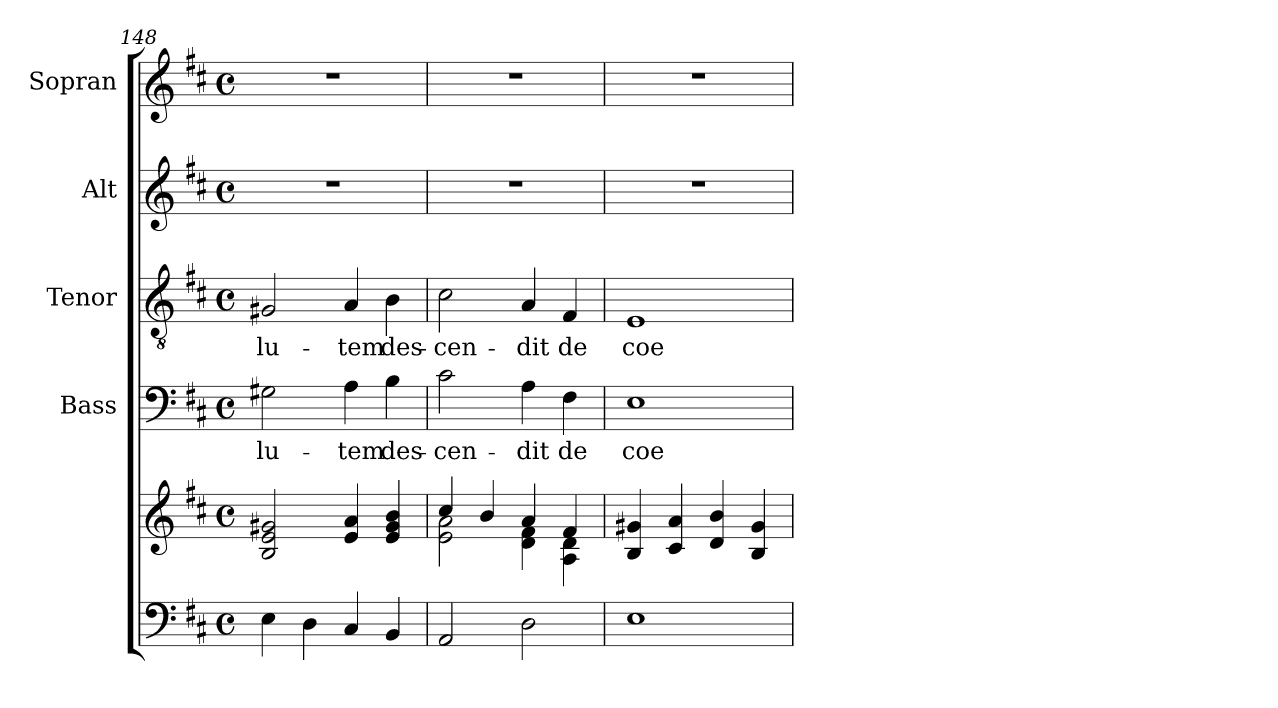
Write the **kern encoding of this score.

**kern	**kern	**kern	**text	**kern	**text	**kern	**kern
*part5	*part5	*part4	*part4	*part3	*part3	*part2	*part1
*staff6	*staff5	*staff4	*staff4	*staff3	*staff3	*staff2	*staff1
*	*	*I"Bass	*	*I"Tenor	*	*I"Alt	*I"Sopran
*	*	*I'B.	*	*I'T.	*	*I'A.	*I'S.
!!LO:LB:g=z
*clefF4	*clefG2	*clefF4	*	*clefGv2	*	*clefG2	*clefG2
*k[f#c#]	*k[f#c#]	*k[f#c#]	*	*k[f#c#]	*	*k[f#c#]	*k[f#c#]
*D:	*D:	*D:	*	*D:	*	*D:	*D:
*M4/4	*M4/4	*M4/4	*	*M4/4	*	*M4/4	*M4/4
*met(c)	*met(c)	*met(c)	*	*met(c)	*	*met(c)	*met(c)
=148	=148	=148	=148	=148	=148	=148	=148
!	!	!	!LO:LY:b	!	!LO:LY:b	!	!
4E\	2B/ 2e/ 2g#X/	2G#X\	-lu-	2G#X/	-lu-	1r	1r
4D\	.	.	.	.	.	.	.
!	!	!	!LO:LY:b	!	!LO:LY:b	!	!
4C#/	4e/ 4a/	4A\	-tem	4A/	-tem	.	.
!	!	!	!LO:LY:b	!	!LO:LY:b	!	!
4BB/	4e/ 4g#/ 4b/	4B\	des-	4B\	des-	.	.
=149	=149	=149	=149	=149	=149	=149	=149
*	*^	*	*	*	*	*	*
!	!	!	!	!LO:LY:b	!	!LO:LY:b	!	!
2AA/	4cc#/	2e\ 2a\	2c#\	-cen-	2c#\	-cen-	1r	1r
.	4b/	.	.	.	.	.	.	.
!	!	!	!	!LO:LY:b	!	!LO:LY:b	!	!
2D\	4a/	4d\ 4f#\	4A\	-dit	4A/	-dit	.	.
!	!	!	!	!LO:LY:b	!	!LO:LY:b	!	!
.	4f#/	4A\ 4d\	4F#\	de	4F#/	de	.	.
=150	=150	=150	=150	=150	=150	=150	=150	=150
!	!	!	!	!LO:LY:b	!	!LO:LY:b	!	!
*	*v	*v	*	*	*	*	*	*
1E	4B/ 4g#X/	1E	coe-	1E	coe-	1r	1r
.	4c#/ 4a/	.	.	.	.	.	.
.	4d/ 4b/	.	.	.	.	.	.
.	4B/ 4g#/	.	.	.	.	.	.
=	=	=	=	=	=	=	=
*-	*-	*-	*-	*-	*-	*-	*-
